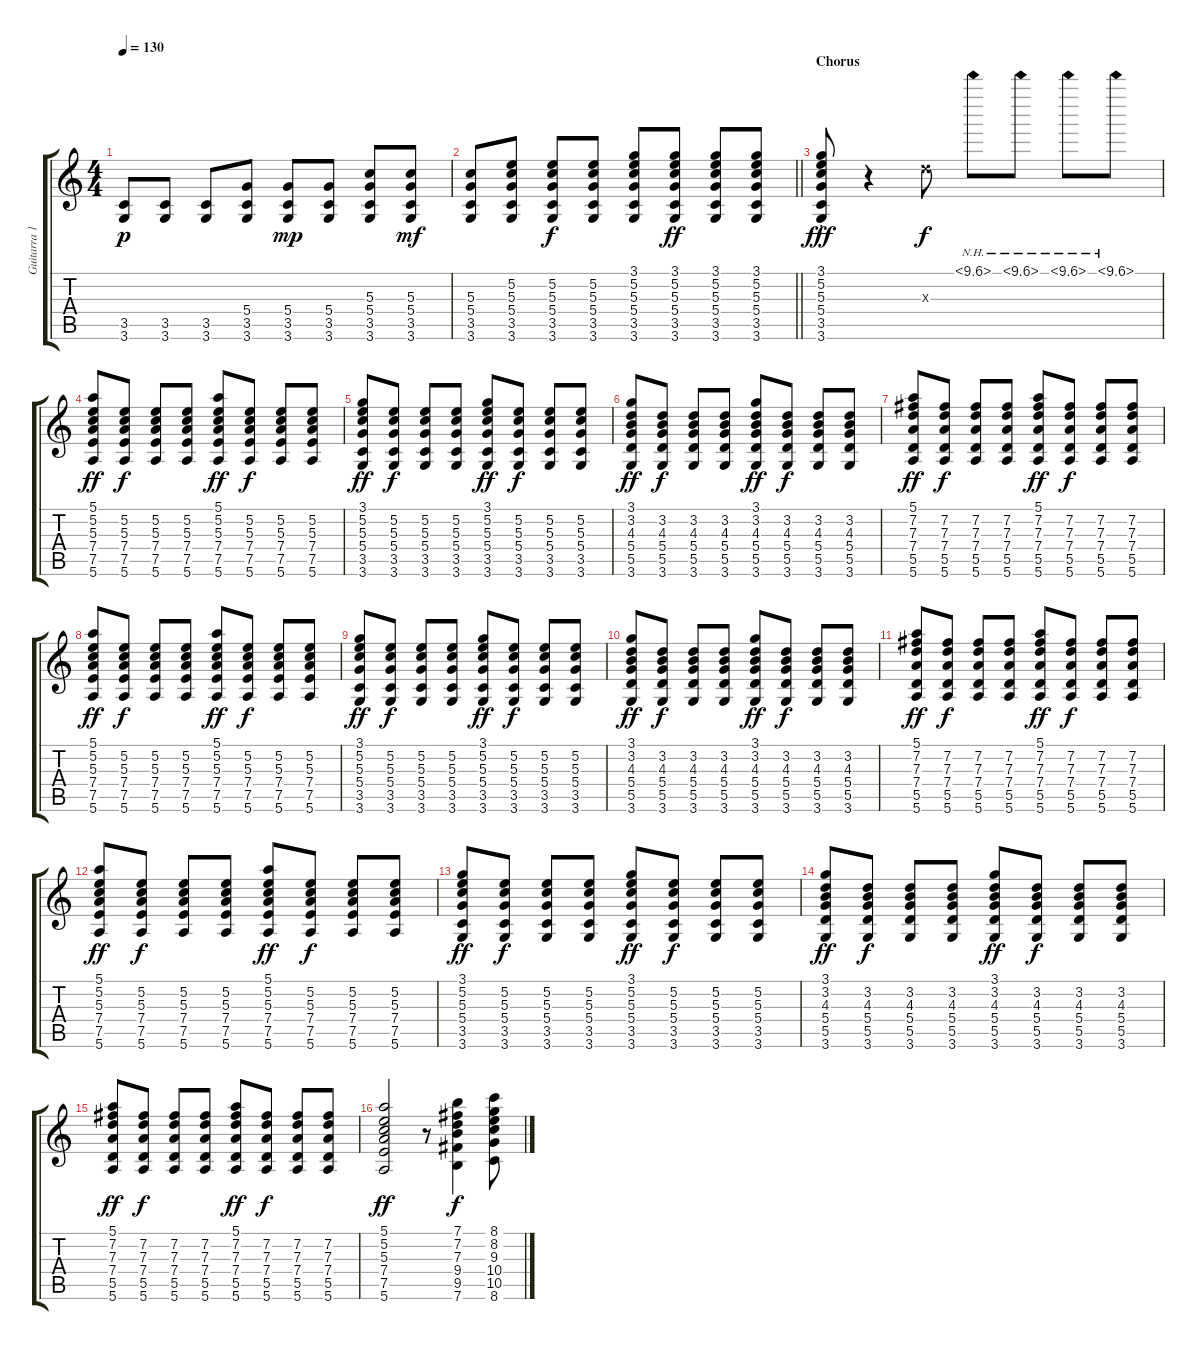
\track ("Guitarra 1" "Guitarra 1") {instrument electricguitarjazz}
\staff {score tabs}
\tuning (E4 B3 G3 D3 A2 E2) {hide}
\ts (4 4)
\tempo 130
\clef g2
\ks c
(3.5 3.6).8{dy p volume 16} (3.5 3.6).8 (3.5 3.6).8 (5.4 3.5 3.6).8 (5.4 3.5 3.6).8{dy mp} (5.4 3.5 3.6).8 (5.3 5.4 3.5 3.6).8 (5.3 5.4 3.5 3.6).8{dy mf} |
\barLineRight lightlight
(5.3 5.4 3.5 3.6).8 (5.2 5.3 5.4 3.5 3.6).8 (5.2 5.3 5.4 3.5 3.6).8{dy f} (5.2 5.3 5.4 3.5 3.6).8 (3.1 5.2 5.3 5.4 3.5 3.6).8 (3.1 5.2 5.3 5.4 3.5 3.6).8{dy ff} (3.1 5.2 5.3 5.4 3.5 3.6).8 (3.1 5.2 5.3 5.4 3.5 3.6).8 |
\section ("" "Chorus")
(3.1 5.2 5.3{st} 5.4 3.5 3.6).8{dy fff} r.4{volume 9} 7.3{x}.8{dy f instrument distortionguitar} 10.1{nh}.8 10.1{nh}.8 10.1{nh}.8 10.1{nh}.8 |
(5.1 5.2 5.3 7.4 7.5 5.6).8{dy ff} (5.2 5.3 7.4 7.5 5.6).8{dy f} (5.2 5.3 7.4 7.5 5.6).8 (5.2 5.3 7.4 7.5 5.6).8 (5.1 5.2 5.3 7.4 7.5 5.6).8{dy ff} (5.2 5.3 7.4 7.5 5.6).8{dy f} (5.2 5.3 7.4 7.5 5.6).8 (5.2 5.3 7.4 7.5 5.6).8 |
(3.1 5.2 5.3 5.4 3.5 3.6).8{dy ff} (5.2 5.3 5.4 3.5 3.6).8{dy f} (5.2 5.3 5.4 3.5 3.6).8 (5.2 5.3 5.4 3.5 3.6).8 (3.1 5.2 5.3 5.4 3.5 3.6).8{dy ff} (5.2 5.3 5.4 3.5 3.6).8{dy f} (5.2 5.3 5.4 3.5 3.6).8 (5.2 5.3 5.4 3.5 3.6).8 |
(3.1 3.2 4.3 5.4 5.5 3.6).8{dy ff} (3.2 4.3 5.4 5.5 3.6).8{dy f} (3.2 4.3 5.4 5.5 3.6).8 (3.2 4.3 5.4 5.5 3.6).8 (3.1 3.2 4.3 5.4 5.5 3.6).8{dy ff} (3.2 4.3 5.4 5.5 3.6).8{dy f} (3.2 4.3 5.4 5.5 3.6).8 (3.2 4.3 5.4 5.5 3.6).8 |
(5.1 7.2 7.3 7.4 5.5 5.6).8{dy ff} (7.2 7.3 7.4 5.5 5.6).8{dy f} (7.2 7.3 7.4 5.5 5.6).8 (7.2 7.3 7.4 5.5 5.6).8 (5.1 7.2 7.3 7.4 5.5 5.6).8{dy ff} (7.2 7.3 7.4 5.5 5.6).8{dy f} (7.2 7.3 7.4 5.5 5.6).8 (7.2 7.3 7.4 5.5 5.6).8 |
(5.1 5.2 5.3 7.4 7.5 5.6).8{dy ff} (5.2 5.3 7.4 7.5 5.6).8{dy f} (5.2 5.3 7.4 7.5 5.6).8 (5.2 5.3 7.4 7.5 5.6).8 (5.1 5.2 5.3 7.4 7.5 5.6).8{dy ff} (5.2 5.3 7.4 7.5 5.6).8{dy f} (5.2 5.3 7.4 7.5 5.6).8 (5.2 5.3 7.4 7.5 5.6).8 |
(3.1 5.2 5.3 5.4 3.5 3.6).8{dy ff} (5.2 5.3 5.4 3.5 3.6).8{dy f} (5.2 5.3 5.4 3.5 3.6).8 (5.2 5.3 5.4 3.5 3.6).8 (3.1 5.2 5.3 5.4 3.5 3.6).8{dy ff} (5.2 5.3 5.4 3.5 3.6).8{dy f} (5.2 5.3 5.4 3.5 3.6).8 (5.2 5.3 5.4 3.5 3.6).8 |
(3.1 3.2 4.3 5.4 5.5 3.6).8{dy ff} (3.2 4.3 5.4 5.5 3.6).8{dy f} (3.2 4.3 5.4 5.5 3.6).8 (3.2 4.3 5.4 5.5 3.6).8 (3.1 3.2 4.3 5.4 5.5 3.6).8{dy ff} (3.2 4.3 5.4 5.5 3.6).8{dy f} (3.2 4.3 5.4 5.5 3.6).8 (3.2 4.3 5.4 5.5 3.6).8 |
(5.1 7.2 7.3 7.4 5.5 5.6).8{dy ff} (7.2 7.3 7.4 5.5 5.6).8{dy f} (7.2 7.3 7.4 5.5 5.6).8 (7.2 7.3 7.4 5.5 5.6).8 (5.1 7.2 7.3 7.4 5.5 5.6).8{dy ff} (7.2 7.3 7.4 5.5 5.6).8{dy f} (7.2 7.3 7.4 5.5 5.6).8 (7.2 7.3 7.4 5.5 5.6).8 |
(5.1 5.2 5.3 7.4 7.5 5.6).8{dy ff} (5.2 5.3 7.4 7.5 5.6).8{dy f} (5.2 5.3 7.4 7.5 5.6).8 (5.2 5.3 7.4 7.5 5.6).8 (5.1 5.2 5.3 7.4 7.5 5.6).8{dy ff} (5.2 5.3 7.4 7.5 5.6).8{dy f} (5.2 5.3 7.4 7.5 5.6).8 (5.2 5.3 7.4 7.5 5.6).8 |
(3.1 5.2 5.3 5.4 3.5 3.6).8{dy ff} (5.2 5.3 5.4 3.5 3.6).8{dy f} (5.2 5.3 5.4 3.5 3.6).8 (5.2 5.3 5.4 3.5 3.6).8 (3.1 5.2 5.3 5.4 3.5 3.6).8{dy ff} (5.2 5.3 5.4 3.5 3.6).8{dy f} (5.2 5.3 5.4 3.5 3.6).8 (5.2 5.3 5.4 3.5 3.6).8 |
(3.1 3.2 4.3 5.4 5.5 3.6).8{dy ff} (3.2 4.3 5.4 5.5 3.6).8{dy f} (3.2 4.3 5.4 5.5 3.6).8 (3.2 4.3 5.4 5.5 3.6).8 (3.1 3.2 4.3 5.4 5.5 3.6).8{dy ff} (3.2 4.3 5.4 5.5 3.6).8{dy f} (3.2 4.3 5.4 5.5 3.6).8 (3.2 4.3 5.4 5.5 3.6).8 |
(5.1 7.2 7.3 7.4 5.5 5.6).8{dy ff} (7.2 7.3 7.4 5.5 5.6).8{dy f} (7.2 7.3 7.4 5.5 5.6).8 (7.2 7.3 7.4 5.5 5.6).8 (5.1 7.2 7.3 7.4 5.5 5.6).8{dy ff} (7.2 7.3 7.4 5.5 5.6).8{dy f} (7.2 7.3 7.4 5.5 5.6).8 (7.2 7.3 7.4 5.5 5.6).8 |
(5.1 5.2 5.3 7.4 7.5 5.6).2{dy ff} r.8 (7.1 7.2 7.3 9.4 9.5 7.6).4{dy f} (8.1 8.2 9.3 10.4 10.5 8.6).8
